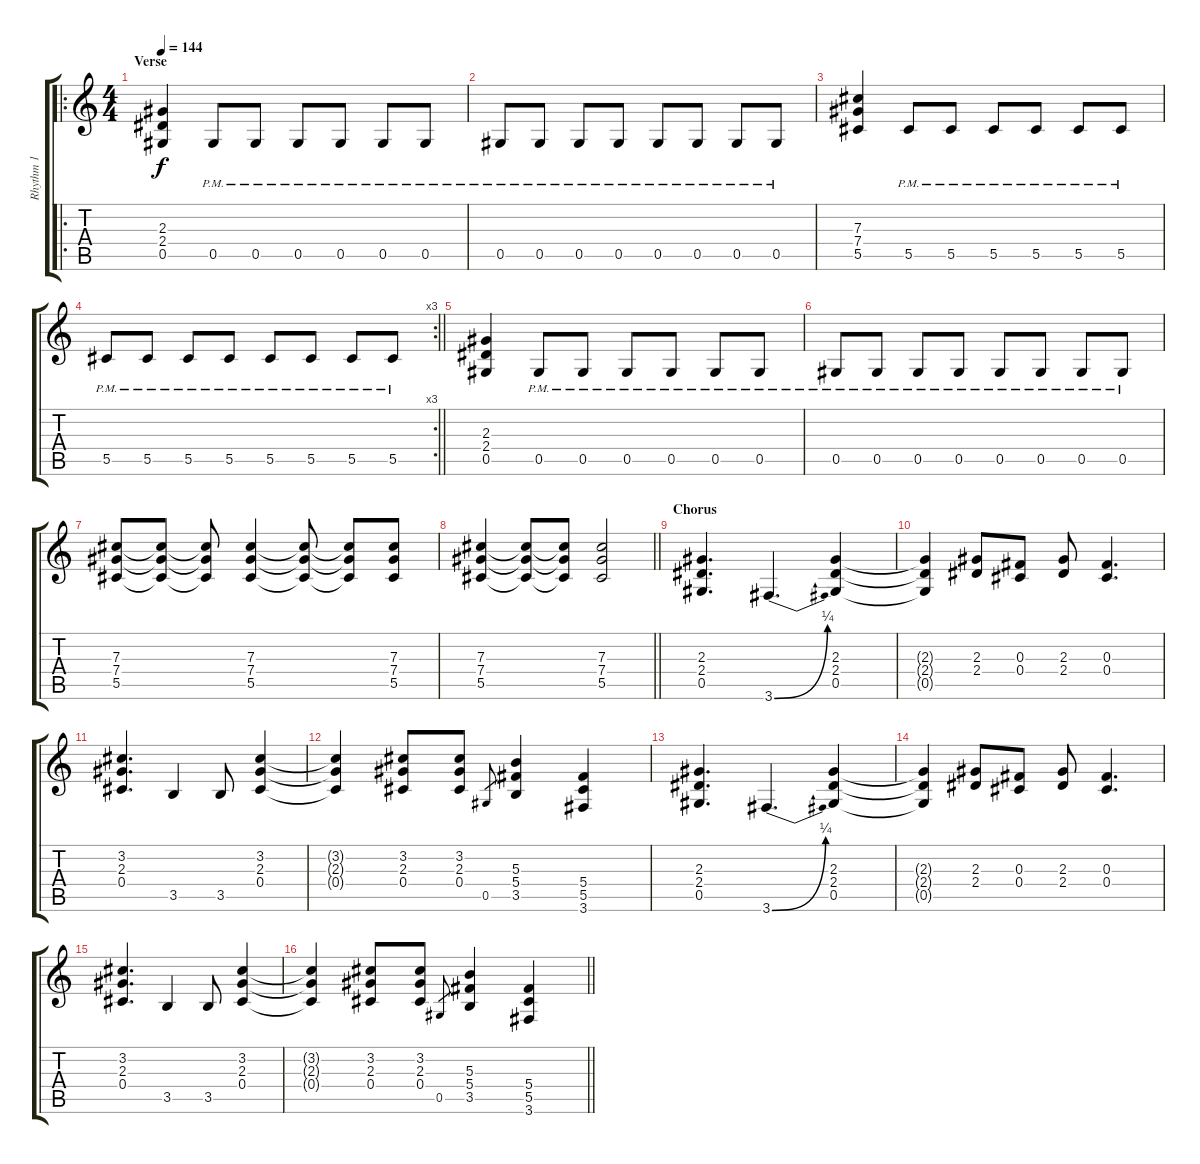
\track ("Rhythm 1" "Rhythm 1") {instrument overdrivenguitar}
\staff {score tabs}
\tuning (Eb4 Bb3 Gb3 Db3 Ab2 Eb2) {hide}
\ro
\ts (4 4)
\section ("" "Verse")
\tempo 144
\clef g2
\ks c
(2.3 2.4 0.5).4{dy f} 0.5{pm}.8 0.5{pm}.8 0.5{pm}.8 0.5{pm}.8 0.5{pm}.8 0.5{pm}.8 |
0.5{pm}.8 0.5{pm}.8 0.5{pm}.8 0.5{pm}.8 0.5{pm}.8 0.5{pm}.8 0.5{pm}.8 0.5{pm}.8 |
(7.3 7.4 5.5).4 5.5{pm}.8 5.5{pm}.8 5.5{pm}.8 5.5{pm}.8 5.5{pm}.8 5.5{pm}.8 |
\rc 3
\barLineRight lightlight
5.5{pm}.8 5.5{pm}.8 5.5{pm}.8 5.5{pm}.8 5.5{pm}.8 5.5{pm}.8 5.5{pm}.8 5.5{pm}.8 |
(2.3 2.4 0.5).4 0.5{pm}.8 0.5{pm}.8 0.5{pm}.8 0.5{pm}.8 0.5{pm}.8 0.5{pm}.8 |
0.5{pm}.8 0.5{pm}.8 0.5{pm}.8 0.5{pm}.8 0.5{pm}.8 0.5{pm}.8 0.5{pm}.8 0.5{pm}.8 |
(7.3 7.4 5.5).8 (7.3{t} 7.4{t} 5.5{t}).8 (7.3{t} 7.4{t} 5.5{t}).8 (7.3 7.4 5.5).4 (7.3{t} 7.4{t} 5.5{t}).8 (7.3{t} 7.4{t} 5.5{t}).8 (7.3 7.4 5.5).8 |
\barLineRight lightlight
(7.3 7.4 5.5).4 (7.3{t} 7.4{t} 5.5{t}).8 (7.3{t} 7.4{t} 5.5{t}).8 (7.3 7.4 5.5).2 |
\section ("" "Chorus")
(2.3 2.4 0.5).4{d} 3.6{be (bend 0 0 60 1)}.4{d} (2.3 2.4 0.5).4 |
(2.3{t} 2.4{t} 0.5{t}).4 (2.3 2.4).8 (0.3 0.4).8 (2.3 2.4).8 (0.3 0.4).4{d} |
(3.2 2.3 0.4).4{d} 3.5.4 3.5.8 (3.2 2.3 0.4).4 |
(3.2{t} 2.3{t} 0.4{t}).4 (3.2 2.3 0.4).8 (3.2 2.3 0.4).8 0.5.8{gr} (5.3 5.4 3.5).4 (5.4 5.5 3.6).4 |
(2.3 2.4 0.5).4{d} 3.6{be (bend 0 0 60 1)}.4{d} (2.3 2.4 0.5).4 |
(2.3{t} 2.4{t} 0.5{t}).4 (2.3 2.4).8 (0.3 0.4).8 (2.3 2.4).8 (0.3 0.4).4{d} |
(3.2 2.3 0.4).4{d} 3.5.4 3.5.8 (3.2 2.3 0.4).4 |
\barLineRight lightlight
(3.2{t} 2.3{t} 0.4{t}).4 (3.2 2.3 0.4).8 (3.2 2.3 0.4).8 0.5.8{gr} (5.3 5.4 3.5).4 (5.4 5.5 3.6).4
